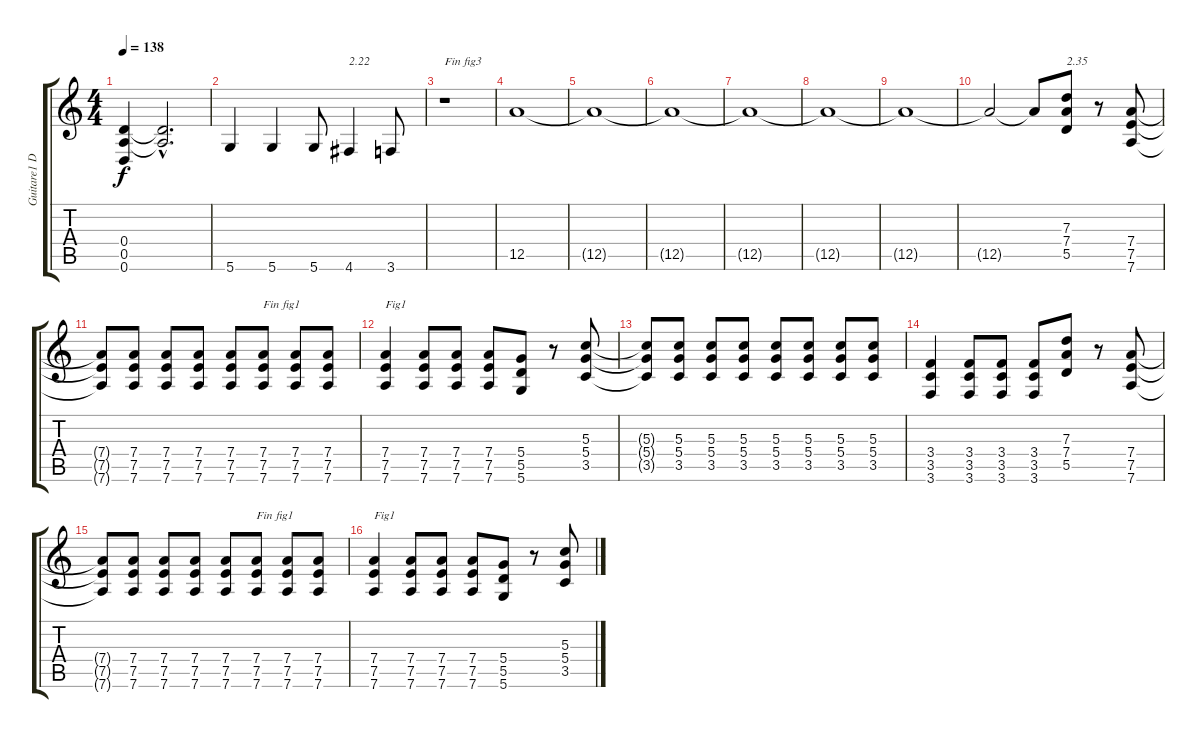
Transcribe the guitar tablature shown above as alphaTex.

\track ("Guitare1 Dr-D" "Guitare1 D") {instrument overdrivenguitar}
\staff {score tabs}
\tuning (E4 B3 G3 D3 A2 D2) {hide}
\ts (4 4)
\tempo 138
\clef g2
\ks c
(0.4 0.5 0.6).4{dy f} (0.4{hac t} 0.5{hac t}).2{d} |
5.6.4 5.6.4 5.6.8 4.6.4{txt "2.22"} 3.6.8 |
r.1{txt "Fin fig3"} |
12.5.1 |
12.5{t}.1 |
12.5{t}.1 |
12.5{t}.1 |
12.5{t}.1 |
12.5{t}.1 |
12.5{t}.2 12.5{t}.8 (7.3 7.4 5.5).8{txt "2.35"} r.8 (7.4 7.5 7.6).8 |
(7.4{t} 7.5{t} 7.6{t}).8 (7.4 7.5 7.6).8 (7.4 7.5 7.6).8 (7.4 7.5 7.6).8 (7.4 7.5 7.6).8 (7.4 7.5 7.6).8{txt "Fin fig1"} (7.4 7.5 7.6).8 (7.4 7.5 7.6).8 |
(7.4 7.5 7.6).4{txt "Fig1"} (7.4 7.5 7.6).8 (7.4 7.5 7.6).8 (7.4 7.5 7.6).8 (5.4 5.5 5.6).8 r.8 (5.3 5.4 3.5).8 |
(5.3{t} 5.4{t} 3.5{t}).8 (5.3 5.4 3.5).8 (5.3 5.4 3.5).8 (5.3 5.4 3.5).8 (5.3 5.4 3.5).8 (5.3 5.4 3.5).8 (5.3 5.4 3.5).8 (5.3 5.4 3.5).8 |
(3.4 3.5 3.6).4 (3.4 3.5 3.6).8 (3.4 3.5 3.6).8 (3.4 3.5 3.6).8 (7.3 7.4 5.5).8 r.8 (7.4 7.5 7.6).8 |
(7.4{t} 7.5{t} 7.6{t}).8 (7.4 7.5 7.6).8 (7.4 7.5 7.6).8 (7.4 7.5 7.6).8 (7.4 7.5 7.6).8 (7.4 7.5 7.6).8{txt "Fin fig1"} (7.4 7.5 7.6).8 (7.4 7.5 7.6).8 |
(7.4 7.5 7.6).4{txt "Fig1"} (7.4 7.5 7.6).8 (7.4 7.5 7.6).8 (7.4 7.5 7.6).8 (5.4 5.5 5.6).8 r.8 (5.3 5.4 3.5).8
